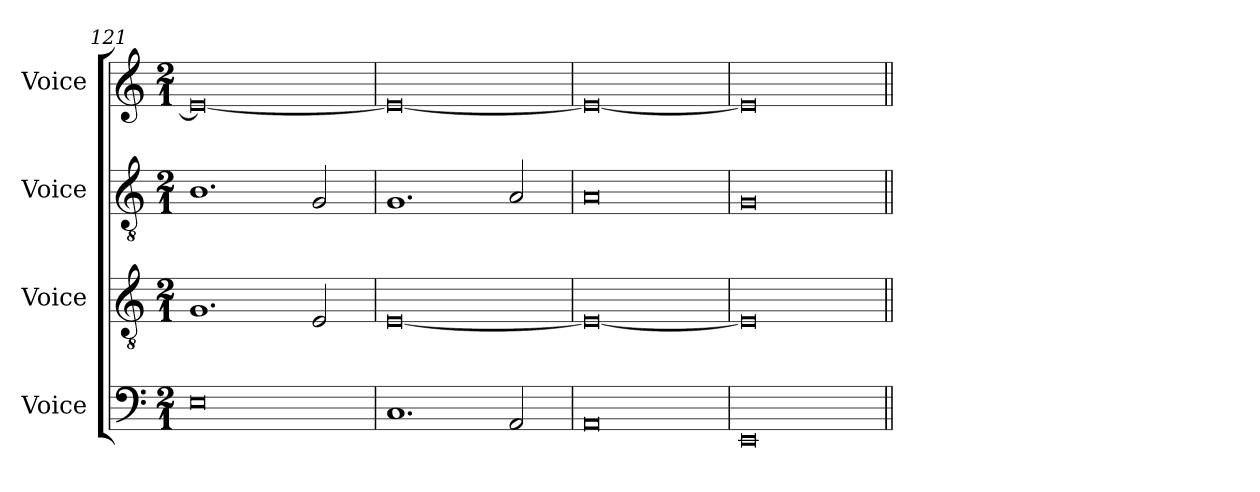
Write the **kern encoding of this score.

**kern	**kern	**kern	**kern
*part4	*part3	*part2	*part1
*staff4	*staff3	*staff2	*staff1
*I"Voice	*I"Voice	*I"Voice	*I"Voice
*I'V	*I'V	*I'V	*I'V
*clefF4	*clefGv2	*clefGv2	*clefG2
*k[]	*k[]	*k[]	*k[]
*M2/1	*M2/1	*M2/1	*M2/1
=121	=121	=121	=121
0E	1.G	1.B	0e_
.	2E/	2G/	.
=122	=122	=122	=122
1.C	[0E	1.G	0e_
2AA/	.	2A/	.
=123	=123	=123	=123
0AA	0E_	0A	0e_
=124	=124	=124	=124
0EE	0E]	0G	0e]
=||	=||	=||	=||
*-	*-	*-	*-
